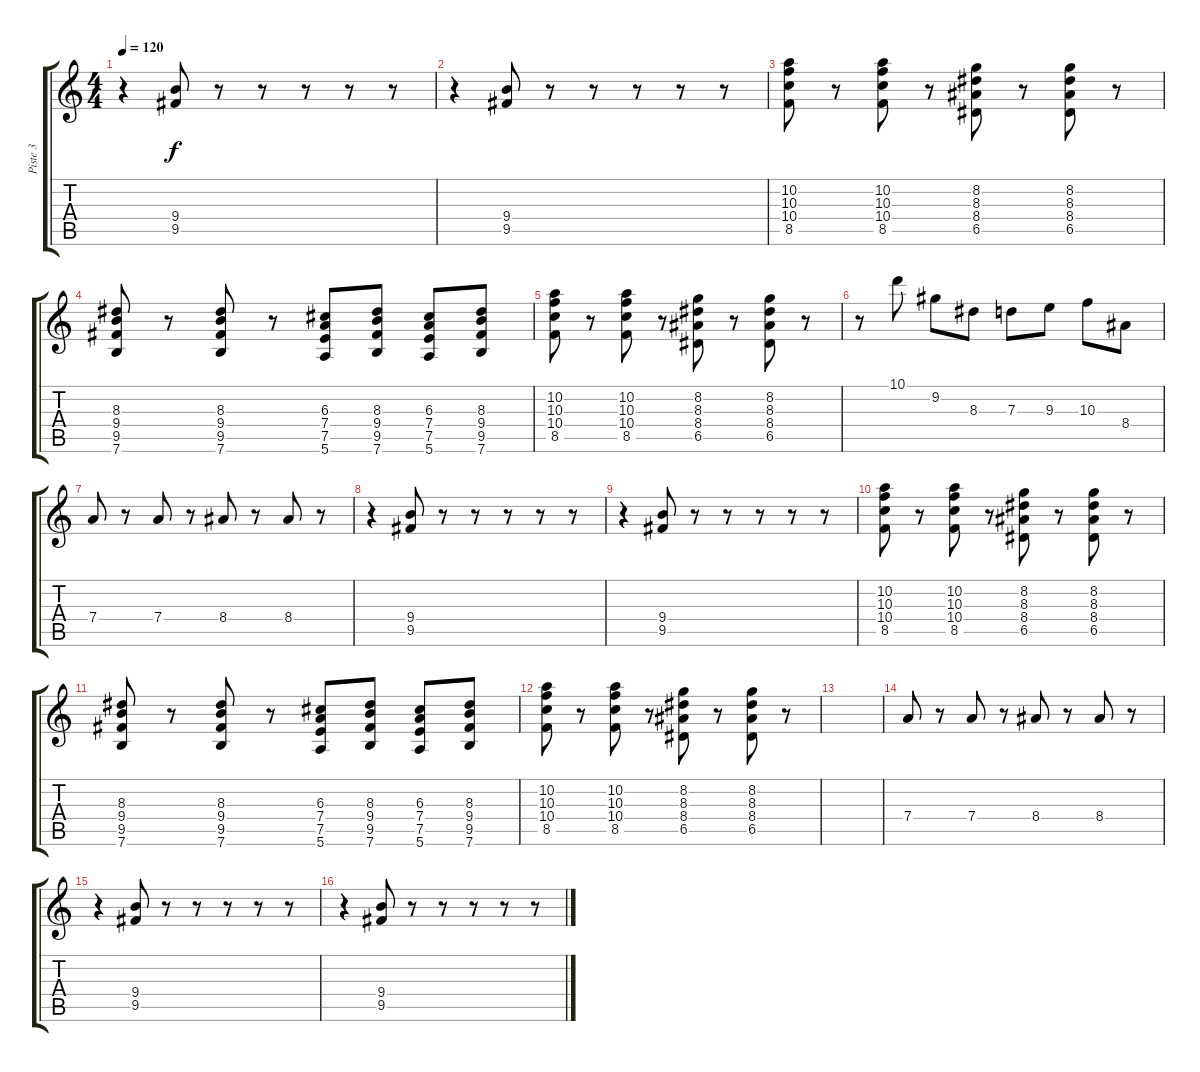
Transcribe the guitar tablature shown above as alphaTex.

\track ("Piste 3" "Piste 3") {instrument overdrivenguitar}
\staff {score tabs}
\tuning (E4 B3 G3 D3 A2 E2) {hide}
\ts (4 4)
\tempo 120
\clef g2
\ks c
r.4{dy f} (9.4 9.5).8 r.8 r.8 r.8 r.8 r.8 |
r.4 (9.4 9.5).8 r.8 r.8 r.8 r.8 r.8 |
(10.2 10.3 10.4 8.5).8 r.8 (10.2 10.3 10.4 8.5).8 r.8 (8.2 8.3 8.4 6.5).8 r.8 (8.2 8.3 8.4 6.5).8 r.8 |
(8.3 9.4 9.5 7.6).8 r.8 (8.3 9.4 9.5 7.6).8 r.8 (6.3 7.4 7.5 5.6).8 (8.3 9.4 9.5 7.6).8 (6.3 7.4 7.5 5.6).8 (8.3 9.4 9.5 7.6).8 |
(10.2 10.3 10.4 8.5).8 r.8 (10.2 10.3 10.4 8.5).8 r.8 (8.2 8.3 8.4 6.5).8 r.8 (8.2 8.3 8.4 6.5).8 r.8 |
r.8 10.1.8 9.2.8 8.3.8 7.3.8 9.3.8 10.3.8 8.4.8 |
7.4.8 r.8 7.4.8 r.8 8.4.8 r.8 8.4.8 r.8 |
r.4 (9.4 9.5).8 r.8 r.8 r.8 r.8 r.8 |
r.4 (9.4 9.5).8 r.8 r.8 r.8 r.8 r.8 |
(10.2 10.3 10.4 8.5).8 r.8 (10.2 10.3 10.4 8.5).8 r.8 (8.2 8.3 8.4 6.5).8 r.8 (8.2 8.3 8.4 6.5).8 r.8 |
(8.3 9.4 9.5 7.6).8 r.8 (8.3 9.4 9.5 7.6).8 r.8 (6.3 7.4 7.5 5.6).8 (8.3 9.4 9.5 7.6).8 (6.3 7.4 7.5 5.6).8 (8.3 9.4 9.5 7.6).8 |
(10.2 10.3 10.4 8.5).8 r.8 (10.2 10.3 10.4 8.5).8 r.8 (8.2 8.3 8.4 6.5).8 r.8 (8.2 8.3 8.4 6.5).8 r.8 |
|
7.4.8 r.8 7.4.8 r.8 8.4.8 r.8 8.4.8 r.8 |
r.4 (9.4 9.5).8 r.8 r.8 r.8 r.8 r.8 |
r.4 (9.4 9.5).8 r.8 r.8 r.8 r.8 r.8
